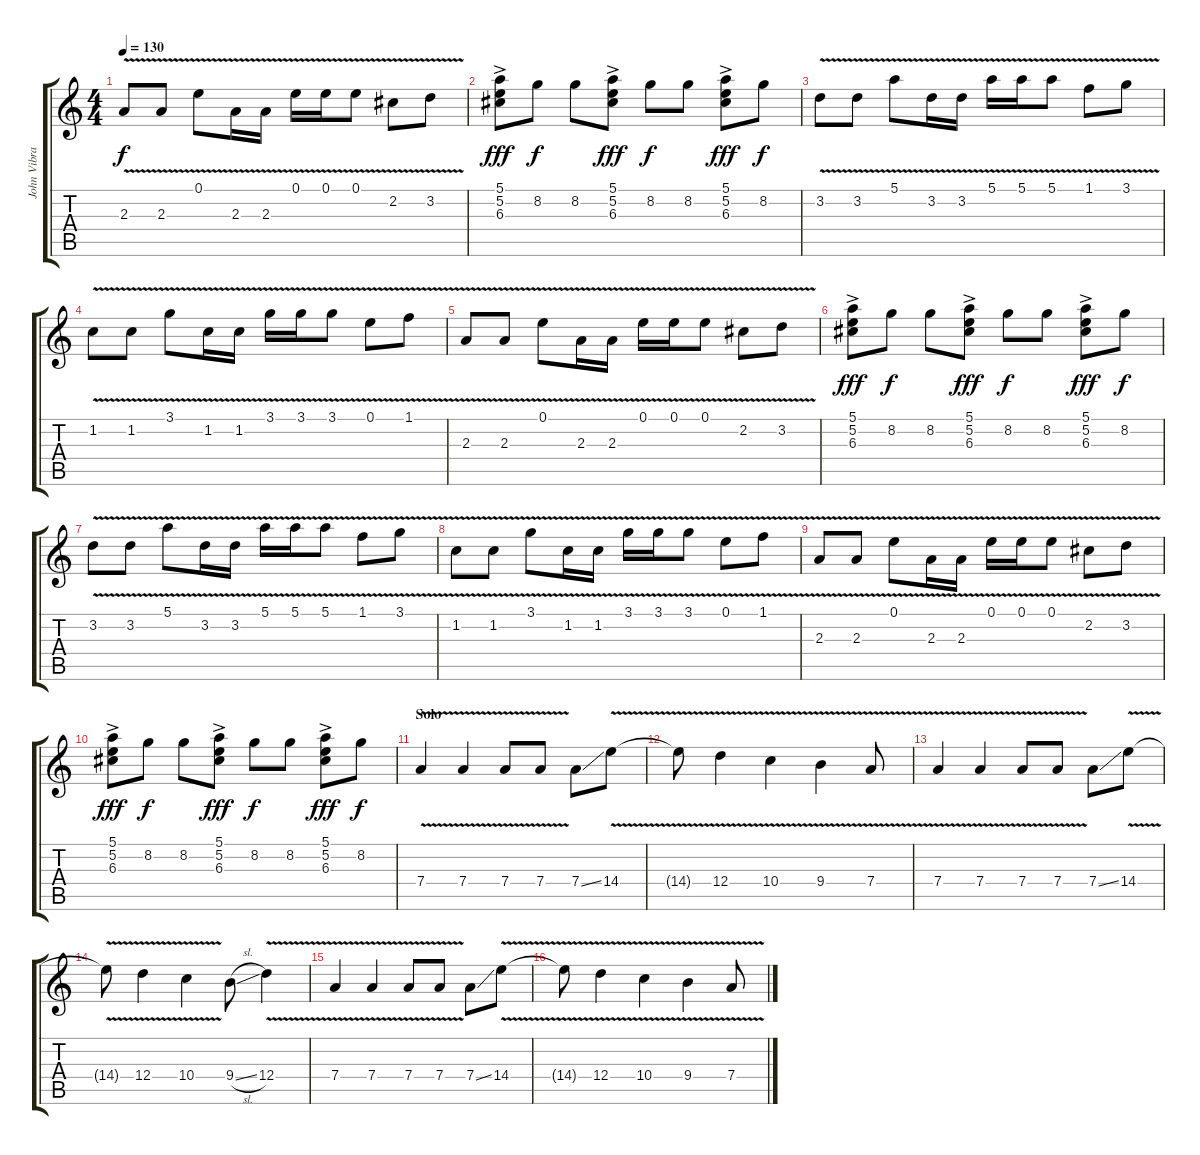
\track ("John Vibrato" "John Vibra") {instrument acousticguitarsteel}
\staff {score tabs}
\tuning (E4 B3 G3 D3 A2 E2) {hide}
\ts (4 4)
\tempo 130
\clef g2
\ks c
2.3{v}.8{dy f} 2.3{v}.8 0.1{v}.8 2.3{v}.16 2.3{v}.16 0.1{v}.16 0.1{v}.16 0.1{v}.8 2.2{v}.8 3.2{v}.8 |
(5.1{ac} 5.2{ac} 6.3{ac}).8{dy fff} 8.2.8{dy f} 8.2.8 (5.1{ac} 5.2{ac} 6.3{ac}).8{dy fff} 8.2.8{dy f} 8.2.8 (5.1{ac} 5.2{ac} 6.3{ac}).8{dy fff} 8.2.8{dy f} |
3.2{v}.8 3.2{v}.8 5.1{v}.8 3.2{v}.16 3.2{v}.16 5.1{v}.16 5.1{v}.16 5.1{v}.8 1.1{v}.8 3.1{v}.8 |
1.2{v}.8 1.2{v}.8 3.1{v}.8 1.2{v}.16 1.2{v}.16 3.1{v}.16 3.1{v}.16 3.1{v}.8 0.1{v}.8 1.1{v}.8 |
2.3{v}.8 2.3{v}.8 0.1{v}.8 2.3{v}.16 2.3{v}.16 0.1{v}.16 0.1{v}.16 0.1{v}.8 2.2{v}.8 3.2{v}.8 |
(5.1{ac} 5.2{ac} 6.3{ac}).8{dy fff} 8.2.8{dy f} 8.2.8 (5.1{ac} 5.2{ac} 6.3{ac}).8{dy fff} 8.2.8{dy f} 8.2.8 (5.1{ac} 5.2{ac} 6.3{ac}).8{dy fff} 8.2.8{dy f} |
3.2{v}.8 3.2{v}.8 5.1{v}.8 3.2{v}.16 3.2{v}.16 5.1{v}.16 5.1{v}.16 5.1{v}.8 1.1{v}.8 3.1{v}.8 |
1.2{v}.8 1.2{v}.8 3.1{v}.8 1.2{v}.16 1.2{v}.16 3.1{v}.16 3.1{v}.16 3.1{v}.8 0.1{v}.8 1.1{v}.8 |
2.3{v}.8 2.3{v}.8 0.1{v}.8 2.3{v}.16 2.3{v}.16 0.1{v}.16 0.1{v}.16 0.1{v}.8 2.2{v}.8 3.2{v}.8 |
(5.1{ac} 5.2{ac} 6.3{ac}).8{dy fff} 8.2.8{dy f} 8.2.8 (5.1{ac} 5.2{ac} 6.3{ac}).8{dy fff} 8.2.8{dy f} 8.2.8 (5.1{ac} 5.2{ac} 6.3{ac}).8{dy fff} 8.2.8{dy f} |
\section ("" "Solo")
7.4{v}.4 7.4{v}.4 7.4{v}.8 7.4{v}.8 7.4{ss}.8 14.4{v}.8 |
14.4{t}.8 12.4{v}.4 10.4{v}.4 9.4{v}.4 7.4{v}.8 |
7.4{v}.4 7.4{v}.4 7.4{v}.8 7.4{v}.8 7.4{ss}.8 14.4{v}.8 |
14.4{t}.8 12.4{v}.4 10.4{v}.4 9.4{sl}.8 12.4{v}.4 |
7.4{v}.4 7.4{v}.4 7.4{v}.8 7.4{v}.8 7.4{ss}.8 14.4{v}.8 |
14.4{t}.8 12.4{v}.4 10.4{v}.4 9.4{v}.4 7.4{v}.8
